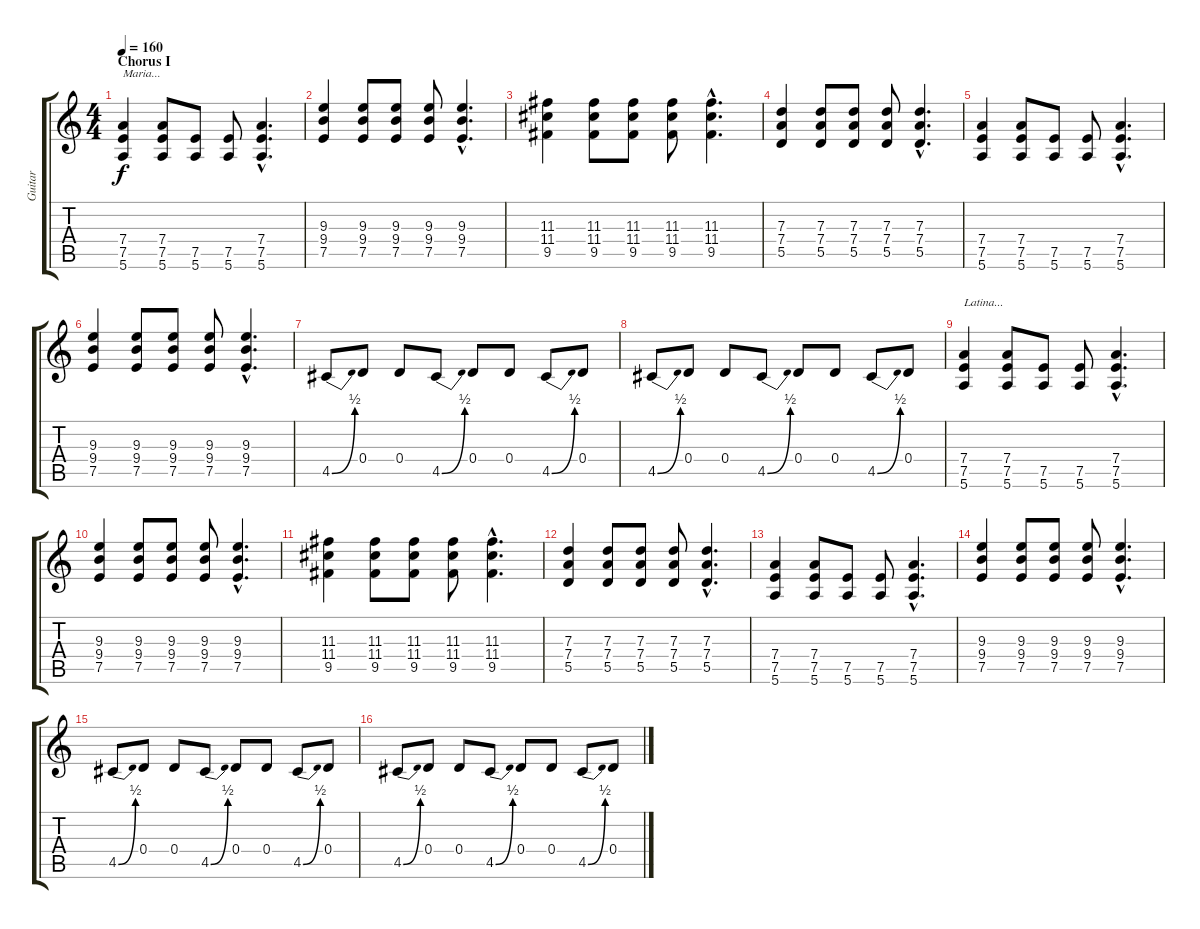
\track ("Guitar" "Guitar") {instrument overdrivenguitar}
\staff {score tabs}
\tuning (E4 B3 G3 D3 A2 E2) {hide}
\ts (4 4)
\section ("" "Chorus I")
\tempo 160
\clef g2
\ks c
(7.4 7.5 5.6).4{txt "Maria..." dy f volume 12} (7.4 7.5 5.6).8 (7.5 5.6).8 (7.5 5.6).8 (7.4{hac} 7.5{hac} 5.6{hac}).4{d} |
(9.3 9.4 7.5).4 (9.3 9.4 7.5).8 (9.3 9.4 7.5).8 (9.3 9.4 7.5).8 (9.3{hac} 9.4{hac} 7.5{hac}).4{d} |
(11.3 11.4 9.5).4 (11.3 11.4 9.5).8 (11.3 11.4 9.5).8 (11.3 11.4 9.5).8 (11.3{hac} 11.4{hac} 9.5{hac}).4{d} |
(7.3 7.4 5.5).4 (7.3 7.4 5.5).8 (7.3 7.4 5.5).8 (7.3 7.4 5.5).8 (7.3{hac} 7.4{hac} 5.5{hac}).4{d} |
(7.4 7.5 5.6).4{volume 12} (7.4 7.5 5.6).8 (7.5 5.6).8 (7.5 5.6).8 (7.4{hac} 7.5{hac} 5.6{hac}).4{d} |
(9.3 9.4 7.5).4 (9.3 9.4 7.5).8 (9.3 9.4 7.5).8 (9.3 9.4 7.5).8 (9.3{hac} 9.4{hac} 7.5{hac}).4{d} |
4.5{be (bend 0 0 60 2)}.8{volume 16 instrument distortionguitar} 0.4.8 0.4.8 4.5{be (bend 0 0 60 2)}.8 0.4.8 0.4.8 4.5{be (bend 0 0 60 2)}.8 0.4.8 |
4.5{be (bend 0 0 60 2)}.8 0.4.8 0.4.8 4.5{be (bend 0 0 60 2)}.8 0.4.8 0.4.8 4.5{be (bend 0 0 60 2)}.8 0.4.8 |
(7.4 7.5 5.6).4{txt "Latina..." volume 12 instrument overdrivenguitar} (7.4 7.5 5.6).8 (7.5 5.6).8 (7.5 5.6).8 (7.4{hac} 7.5{hac} 5.6{hac}).4{d} |
(9.3 9.4 7.5).4 (9.3 9.4 7.5).8 (9.3 9.4 7.5).8 (9.3 9.4 7.5).8 (9.3{hac} 9.4{hac} 7.5{hac}).4{d} |
(11.3 11.4 9.5).4 (11.3 11.4 9.5).8 (11.3 11.4 9.5).8 (11.3 11.4 9.5).8 (11.3{hac} 11.4{hac} 9.5{hac}).4{d} |
(7.3 7.4 5.5).4 (7.3 7.4 5.5).8 (7.3 7.4 5.5).8 (7.3 7.4 5.5).8 (7.3{hac} 7.4{hac} 5.5{hac}).4{d} |
(7.4 7.5 5.6).4{volume 12} (7.4 7.5 5.6).8 (7.5 5.6).8 (7.5 5.6).8 (7.4{hac} 7.5{hac} 5.6{hac}).4{d} |
(9.3 9.4 7.5).4 (9.3 9.4 7.5).8 (9.3 9.4 7.5).8 (9.3 9.4 7.5).8 (9.3{hac} 9.4{hac} 7.5{hac}).4{d} |
4.5{be (bend 0 0 60 2)}.8{volume 16 instrument distortionguitar} 0.4.8 0.4.8 4.5{be (bend 0 0 60 2)}.8 0.4.8 0.4.8 4.5{be (bend 0 0 60 2)}.8 0.4.8 |
4.5{be (bend 0 0 60 2)}.8 0.4.8 0.4.8 4.5{be (bend 0 0 60 2)}.8 0.4.8 0.4.8 4.5{be (bend 0 0 60 2)}.8 0.4.8
